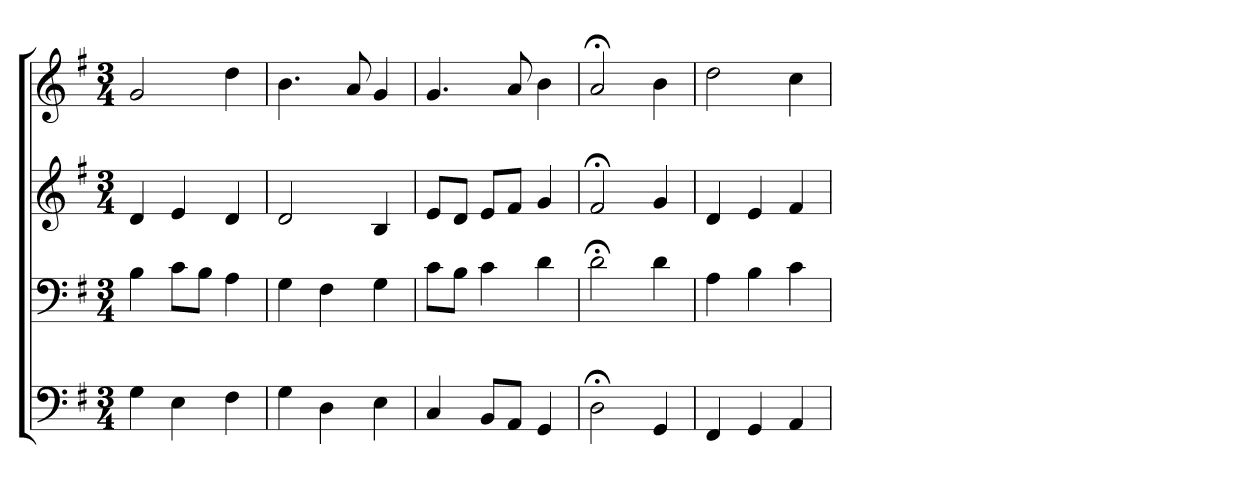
**kern	**kern	**kern	**kern
*part4	*part3	*part2	*part1
*staff4	*staff3	*staff2	*staff1
*clefF4	*clefF4	*clefG2	*clefG2
*k[f#]	*k[f#]	*k[f#]	*k[f#]
*M3/4	*M3/4	*M3/4	*M3/4
=	=	=	=
4G	4B	4d	2g
4E	8c\L	4e	.
.	8B\J	.	.
4F#	4A	4d	4dd
=	=	=	=
4G	4G	2d	4.b
4D	4F#	.	.
.	.	.	8a
4E	4G	4B	4g
=	=	=	=
4C	8c\L	8e/L	4.g
.	8B\J	8d/J	.
8BB/L	4c	8e/L	.
8AA/J	.	8f#/J	8a
4GG	4d	4g	4b
=	=	=	=
2D;<	2d;<	2f#;<	2a;<
4GG	4d	4g	4b
=	=	=	=
4FF#	4A	4d	2dd
4GG	4B	4e	.
4AA	4c	4f#	4cc
=	=	=	=
*-	*-	*-	*-
